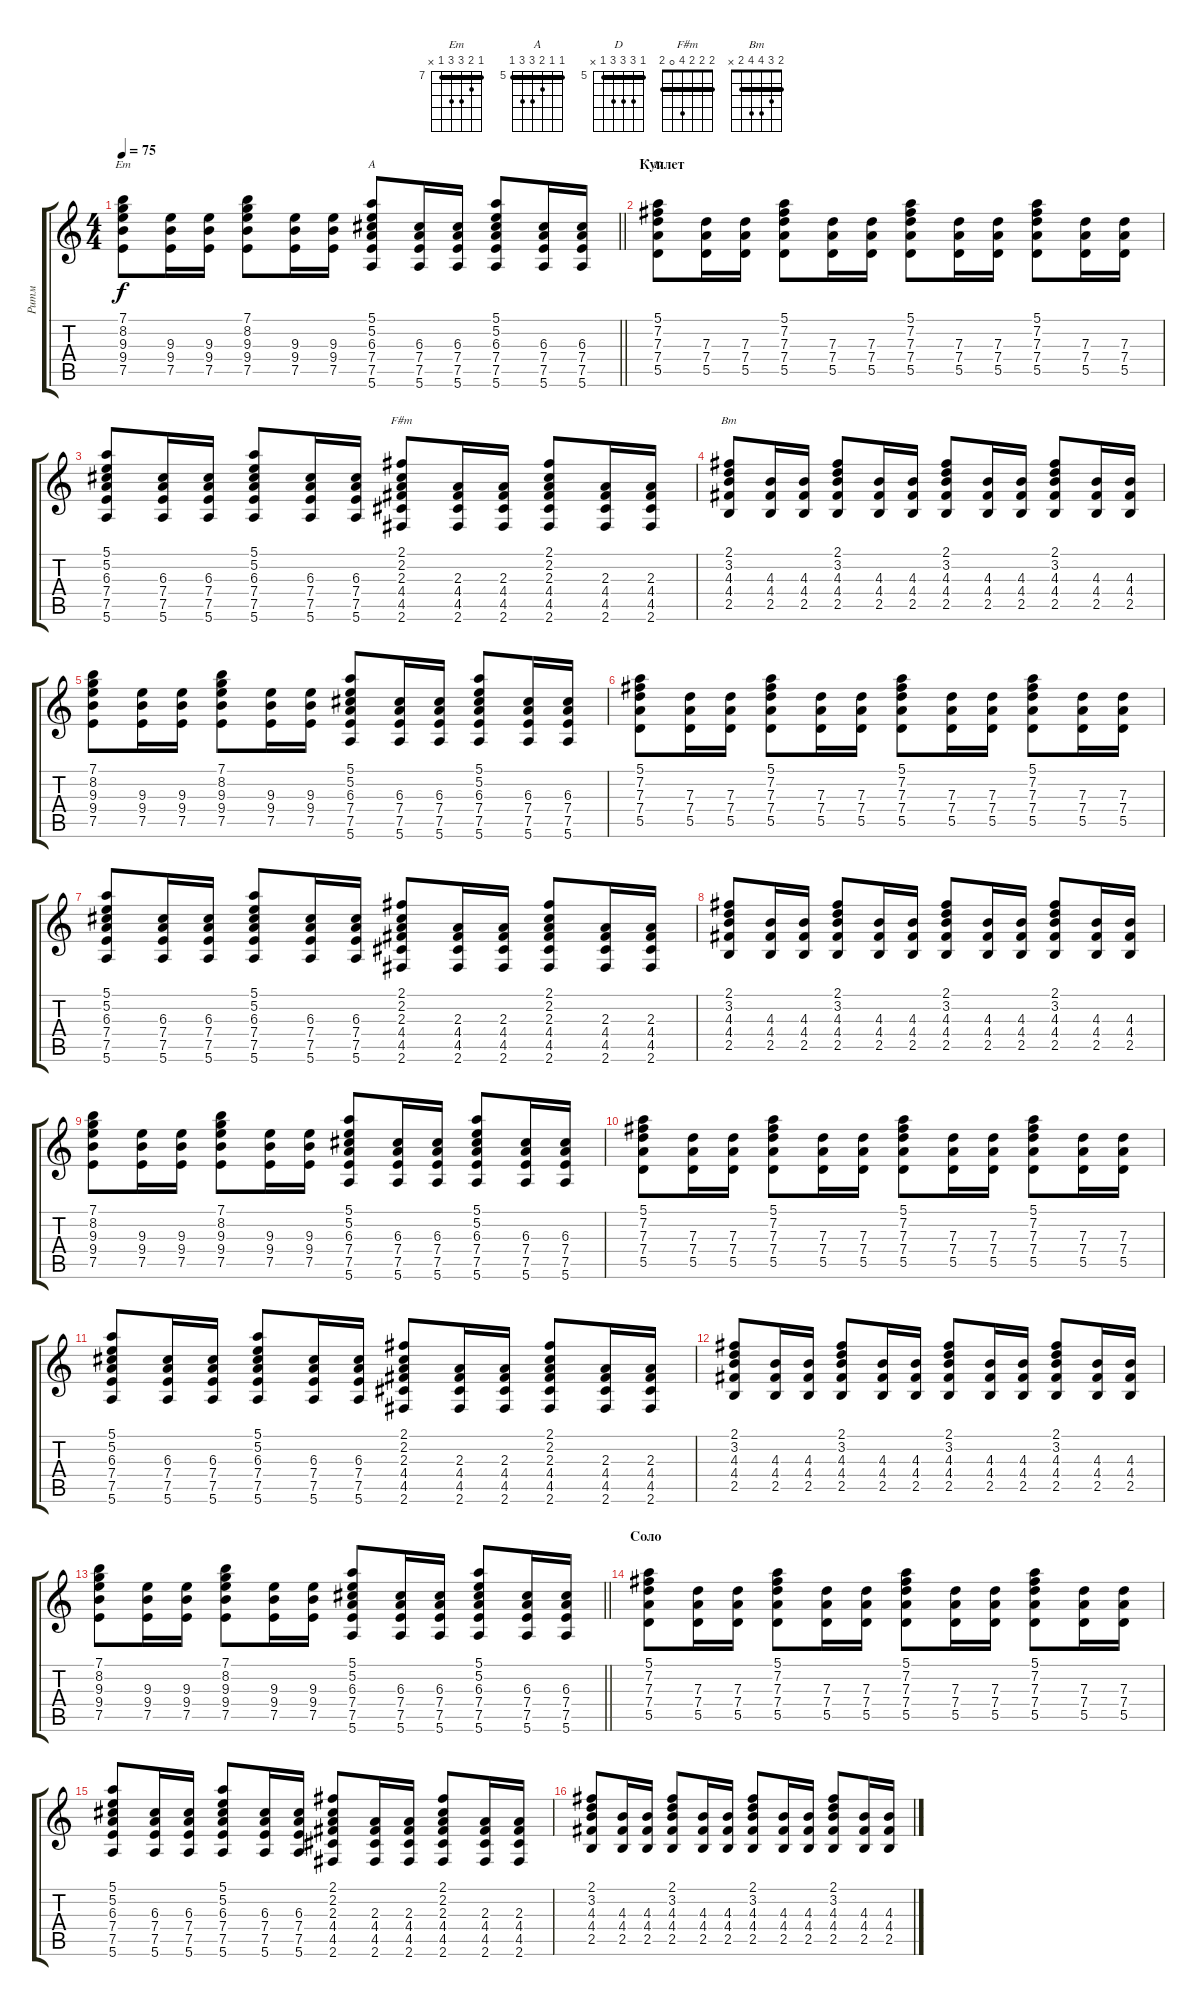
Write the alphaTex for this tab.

\track ("Ритм" "Ритм") {instrument acousticguitarsteel}
\staff {score tabs}
\tuning (E4 B3 G3 D3 A2 E2) {hide}
\chord ("Em" 7 8 9 9 7 x) {firstfret 7 barre 7}
\chord ("A" 5 5 6 7 7 5) {firstfret 5 barre 5}
\chord ("D" 5 7 7 7 5 x) {firstfret 5 barre 5}
\chord ("F#m" 2 2 2 4 0 2) {barre 2}
\chord ("Bm" 2 3 4 4 2 x) {barre 2}
\ts (4 4)
\tempo 75
\clef g2
\barLineRight lightlight
\ks c
(7.1 8.2 9.3 9.4 7.5).8{ch "Em" dy f} (9.3 9.4 7.5).16 (9.3 9.4 7.5).16 (7.1 8.2 9.3 9.4 7.5).8 (9.3 9.4 7.5).16 (9.3 9.4 7.5).16 (5.1 5.2 6.3 7.4 7.5 5.6).8{ch "A"} (6.3 7.4 7.5 5.6).16 (6.3 7.4 7.5 5.6).16 (5.1 5.2 6.3 7.4 7.5 5.6).8 (6.3 7.4 7.5 5.6).16 (6.3 7.4 7.5 5.6).16 |
\section ("" "Куплет")
(5.1 7.2 7.3 7.4 5.5).8{ch "D"} (7.3 7.4 5.5).16 (7.3 7.4 5.5).16 (5.1 7.2 7.3 7.4 5.5).8 (7.3 7.4 5.5).16 (7.3 7.4 5.5).16 (5.1 7.2 7.3 7.4 5.5).8 (7.3 7.4 5.5).16 (7.3 7.4 5.5).16 (5.1 7.2 7.3 7.4 5.5).8 (7.3 7.4 5.5).16 (7.3 7.4 5.5).16 |
(5.1 5.2 6.3 7.4 7.5 5.6).8 (6.3 7.4 7.5 5.6).16 (6.3 7.4 7.5 5.6).16 (5.1 5.2 6.3 7.4 7.5 5.6).8 (6.3 7.4 7.5 5.6).16 (6.3 7.4 7.5 5.6).16 (2.1 2.2 2.3 4.4 4.5 2.6).8{ch "F#m"} (2.3 4.4 4.5 2.6).16 (2.3 4.4 4.5 2.6).16 (2.1 2.2 2.3 4.4 4.5 2.6).8 (2.3 4.4 4.5 2.6).16 (2.3 4.4 4.5 2.6).16 |
(2.1 3.2 4.3 4.4 2.5).8{ch "Bm"} (4.3 4.4 2.5).16 (4.3 4.4 2.5).16 (2.1 3.2 4.3 4.4 2.5).8 (4.3 4.4 2.5).16 (4.3 4.4 2.5).16 (2.1 3.2 4.3 4.4 2.5).8 (4.3 4.4 2.5).16 (4.3 4.4 2.5).16 (2.1 3.2 4.3 4.4 2.5).8 (4.3 4.4 2.5).16 (4.3 4.4 2.5).16 |
(7.1 8.2 9.3 9.4 7.5).8 (9.3 9.4 7.5).16 (9.3 9.4 7.5).16 (7.1 8.2 9.3 9.4 7.5).8 (9.3 9.4 7.5).16 (9.3 9.4 7.5).16 (5.1 5.2 6.3 7.4 7.5 5.6).8 (6.3 7.4 7.5 5.6).16 (6.3 7.4 7.5 5.6).16 (5.1 5.2 6.3 7.4 7.5 5.6).8 (6.3 7.4 7.5 5.6).16 (6.3 7.4 7.5 5.6).16 |
(5.1 7.2 7.3 7.4 5.5).8 (7.3 7.4 5.5).16 (7.3 7.4 5.5).16 (5.1 7.2 7.3 7.4 5.5).8 (7.3 7.4 5.5).16 (7.3 7.4 5.5).16 (5.1 7.2 7.3 7.4 5.5).8 (7.3 7.4 5.5).16 (7.3 7.4 5.5).16 (5.1 7.2 7.3 7.4 5.5).8 (7.3 7.4 5.5).16 (7.3 7.4 5.5).16 |
(5.1 5.2 6.3 7.4 7.5 5.6).8 (6.3 7.4 7.5 5.6).16 (6.3 7.4 7.5 5.6).16 (5.1 5.2 6.3 7.4 7.5 5.6).8 (6.3 7.4 7.5 5.6).16 (6.3 7.4 7.5 5.6).16 (2.1 2.2 2.3 4.4 4.5 2.6).8 (2.3 4.4 4.5 2.6).16 (2.3 4.4 4.5 2.6).16 (2.1 2.2 2.3 4.4 4.5 2.6).8 (2.3 4.4 4.5 2.6).16 (2.3 4.4 4.5 2.6).16 |
(2.1 3.2 4.3 4.4 2.5).8 (4.3 4.4 2.5).16 (4.3 4.4 2.5).16 (2.1 3.2 4.3 4.4 2.5).8 (4.3 4.4 2.5).16 (4.3 4.4 2.5).16 (2.1 3.2 4.3 4.4 2.5).8 (4.3 4.4 2.5).16 (4.3 4.4 2.5).16 (2.1 3.2 4.3 4.4 2.5).8 (4.3 4.4 2.5).16 (4.3 4.4 2.5).16 |
(7.1 8.2 9.3 9.4 7.5).8 (9.3 9.4 7.5).16 (9.3 9.4 7.5).16 (7.1 8.2 9.3 9.4 7.5).8 (9.3 9.4 7.5).16 (9.3 9.4 7.5).16 (5.1 5.2 6.3 7.4 7.5 5.6).8 (6.3 7.4 7.5 5.6).16 (6.3 7.4 7.5 5.6).16 (5.1 5.2 6.3 7.4 7.5 5.6).8 (6.3 7.4 7.5 5.6).16 (6.3 7.4 7.5 5.6).16 |
(5.1 7.2 7.3 7.4 5.5).8 (7.3 7.4 5.5).16 (7.3 7.4 5.5).16 (5.1 7.2 7.3 7.4 5.5).8 (7.3 7.4 5.5).16 (7.3 7.4 5.5).16 (5.1 7.2 7.3 7.4 5.5).8 (7.3 7.4 5.5).16 (7.3 7.4 5.5).16 (5.1 7.2 7.3 7.4 5.5).8 (7.3 7.4 5.5).16 (7.3 7.4 5.5).16 |
(5.1 5.2 6.3 7.4 7.5 5.6).8 (6.3 7.4 7.5 5.6).16 (6.3 7.4 7.5 5.6).16 (5.1 5.2 6.3 7.4 7.5 5.6).8 (6.3 7.4 7.5 5.6).16 (6.3 7.4 7.5 5.6).16 (2.1 2.2 2.3 4.4 4.5 2.6).8 (2.3 4.4 4.5 2.6).16 (2.3 4.4 4.5 2.6).16 (2.1 2.2 2.3 4.4 4.5 2.6).8 (2.3 4.4 4.5 2.6).16 (2.3 4.4 4.5 2.6).16 |
(2.1 3.2 4.3 4.4 2.5).8 (4.3 4.4 2.5).16 (4.3 4.4 2.5).16 (2.1 3.2 4.3 4.4 2.5).8 (4.3 4.4 2.5).16 (4.3 4.4 2.5).16 (2.1 3.2 4.3 4.4 2.5).8 (4.3 4.4 2.5).16 (4.3 4.4 2.5).16 (2.1 3.2 4.3 4.4 2.5).8 (4.3 4.4 2.5).16 (4.3 4.4 2.5).16 |
\barLineRight lightlight
(7.1 8.2 9.3 9.4 7.5).8 (9.3 9.4 7.5).16 (9.3 9.4 7.5).16 (7.1 8.2 9.3 9.4 7.5).8 (9.3 9.4 7.5).16 (9.3 9.4 7.5).16 (5.1 5.2 6.3 7.4 7.5 5.6).8 (6.3 7.4 7.5 5.6).16 (6.3 7.4 7.5 5.6).16 (5.1 5.2 6.3 7.4 7.5 5.6).8 (6.3 7.4 7.5 5.6).16 (6.3 7.4 7.5 5.6).16 |
\section ("" "Соло")
(5.1 7.2 7.3 7.4 5.5).8 (7.3 7.4 5.5).16 (7.3 7.4 5.5).16 (5.1 7.2 7.3 7.4 5.5).8 (7.3 7.4 5.5).16 (7.3 7.4 5.5).16 (5.1 7.2 7.3 7.4 5.5).8 (7.3 7.4 5.5).16 (7.3 7.4 5.5).16 (5.1 7.2 7.3 7.4 5.5).8 (7.3 7.4 5.5).16 (7.3 7.4 5.5).16 |
(5.1 5.2 6.3 7.4 7.5 5.6).8 (6.3 7.4 7.5 5.6).16 (6.3 7.4 7.5 5.6).16 (5.1 5.2 6.3 7.4 7.5 5.6).8 (6.3 7.4 7.5 5.6).16 (6.3 7.4 7.5 5.6).16 (2.1 2.2 2.3 4.4 4.5 2.6).8 (2.3 4.4 4.5 2.6).16 (2.3 4.4 4.5 2.6).16 (2.1 2.2 2.3 4.4 4.5 2.6).8 (2.3 4.4 4.5 2.6).16 (2.3 4.4 4.5 2.6).16 |
(2.1 3.2 4.3 4.4 2.5).8 (4.3 4.4 2.5).16 (4.3 4.4 2.5).16 (2.1 3.2 4.3 4.4 2.5).8 (4.3 4.4 2.5).16 (4.3 4.4 2.5).16 (2.1 3.2 4.3 4.4 2.5).8 (4.3 4.4 2.5).16 (4.3 4.4 2.5).16 (2.1 3.2 4.3 4.4 2.5).8 (4.3 4.4 2.5).16 (4.3 4.4 2.5).16
